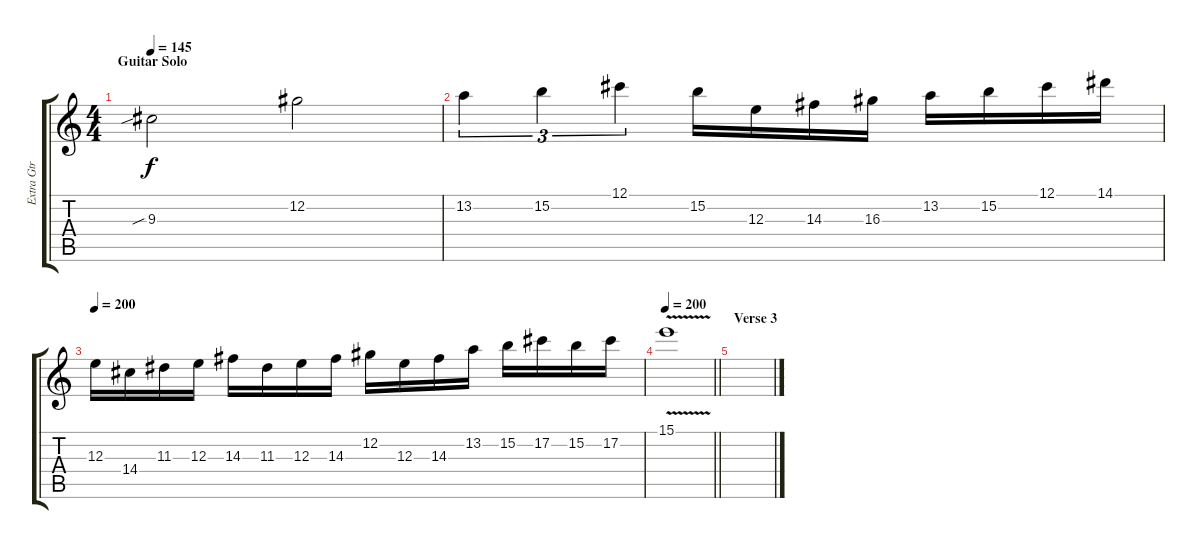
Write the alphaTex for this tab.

\track ("Extra Gtr" "Extra Gtr") {instrument distortionguitar}
\staff {score tabs}
\tuning (Db4 Ab3 E3 B2 Gb2 Db2) {hide}
\ts (4 4)
\section ("" "Guitar Solo")
\tempo 145
\clef g2
\ks c
9.3{sib}.2{dy f} 12.2.2 |
13.2.4{tu (3 2)} 15.2.4{tu (3 2)} 12.1.4{tu (3 2)} 15.2.16 12.3.16 14.3.16 16.3.16 13.2.16 15.2.16 12.1.16 14.1.16 |
\tempo 200
12.3.16 14.4.16 11.3.16 12.3.16 14.3.16 11.3.16 12.3.16 14.3.16 12.2.16 12.3.16 14.3.16 13.2.16 15.2.16 17.2.16 15.2.16 17.2.16 |
\tempo 200
\barLineRight lightlight
15.1{v}.1 |
\section ("" "Verse 3")
